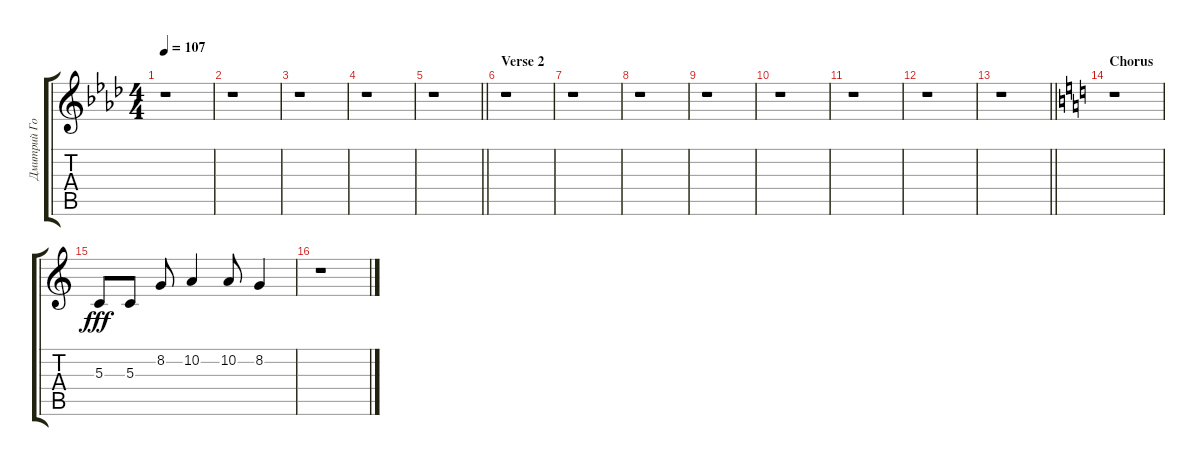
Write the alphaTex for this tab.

\track ("Дмитрий Голяшев (Бэк-Вокал)" "Дмитрий Го") {instrument baritonesax}
\staff {score tabs}
\tuning (E4 B3 G3 D3 A2 E2) {hide}
\ts (4 4)
\tempo 107
\clef g2
\ks ab
r.1{dy fff} |
r.1 |
r.1 |
r.1 |
\barLineRight lightlight
r.1 |
\section ("" "Verse 2")
r.1 |
r.1 |
r.1 |
r.1 |
r.1 |
r.1 |
r.1 |
\barLineRight lightlight
r.1 |
\section ("" "Chorus")
\ks c
r.1 |
5.3.8 5.3.8 8.2.8 10.2.4 10.2.8 8.2.4 |
r.1
